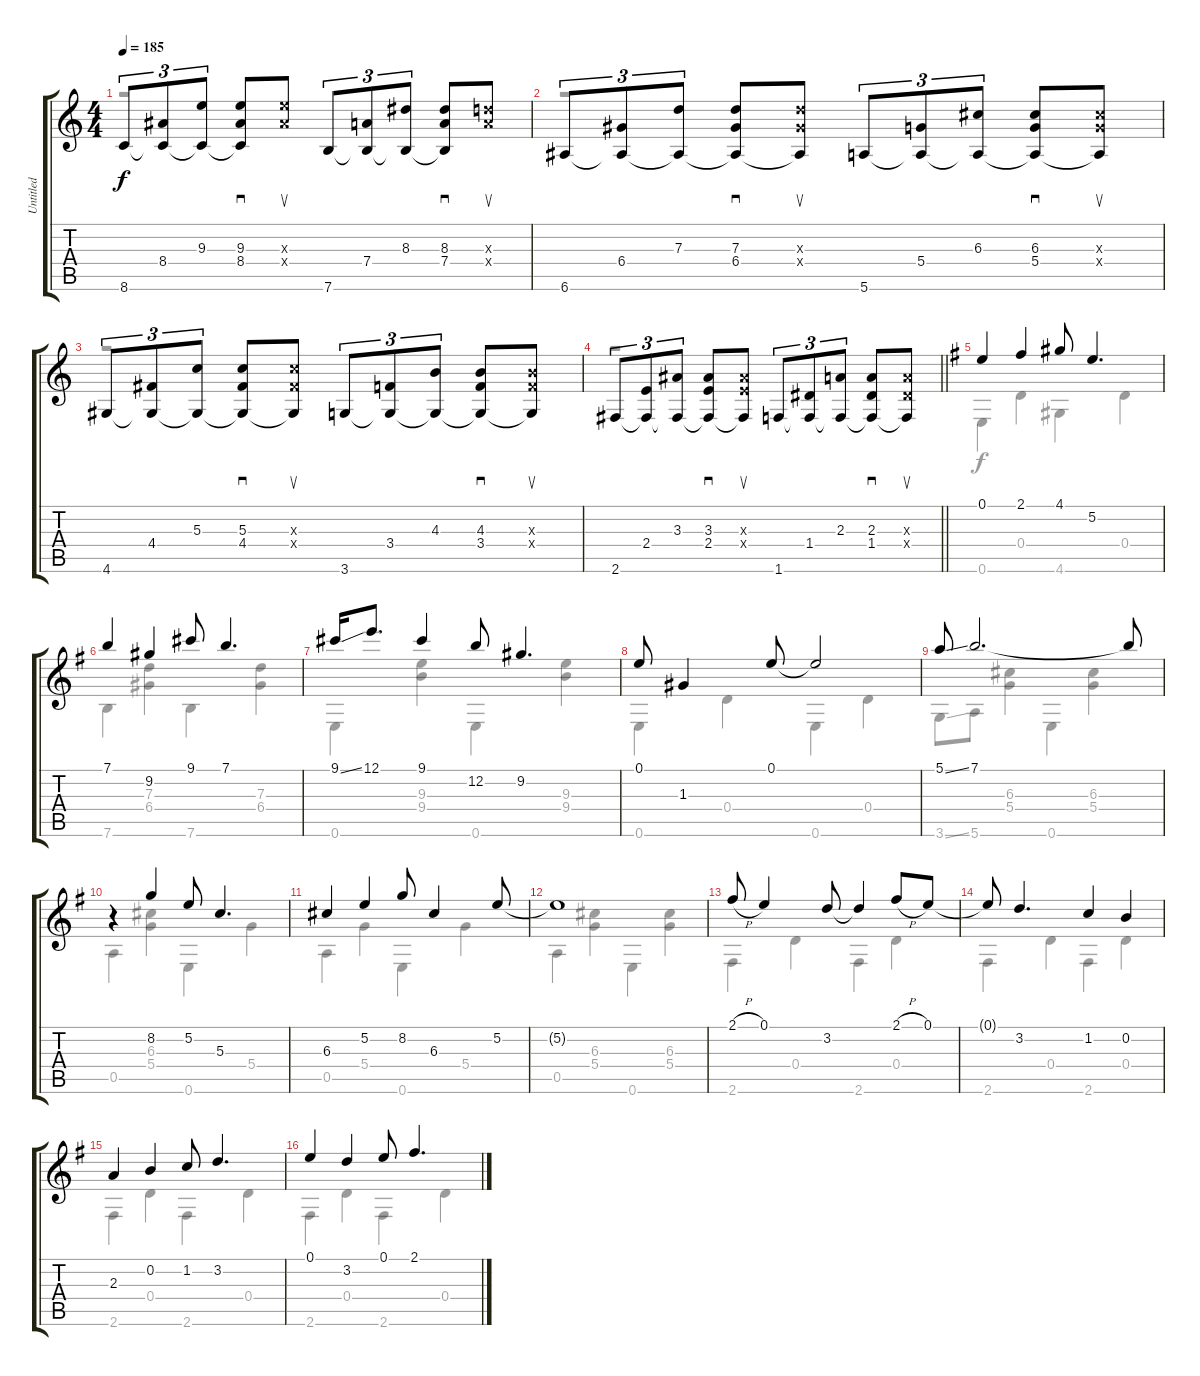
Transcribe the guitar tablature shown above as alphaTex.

\track ("Untitled" "Untitled") {instrument electricguitarmuted}
\staff {score tabs}
\tuning (E4 B3 G3 D3 A2 E2) {hide}
\voice
\ts (4 4)
\tempo 185
\clef g2
\ks c
8.6.8{tu (3 2) dy f} (8.4 8.6{t}).8{tu (3 2)} (9.3 8.6{t}).8{tu (3 2)} (9.3 8.4 8.6{t}).8{sd} (9.3{x} 8.4{x}).8{su} 7.6.8{tu (3 2)} (7.4 7.6{t}).8{tu (3 2)} (8.3 7.6{t}).8{tu (3 2)} (8.3 7.4 7.6{t}).8{sd} (7.3{x} 7.4{x}).8{su} |
6.6.8{tu (3 2)} (6.4 6.6{t}).8{tu (3 2)} (7.3 6.6{t}).8{tu (3 2)} (7.3 6.4 6.6{t}).8{sd} (7.3{x} 6.4{x} 6.6{t}).8{su} 5.6.8{tu (3 2)} (5.4 5.6{t}).8{tu (3 2)} (6.3 5.6{t}).8{tu (3 2)} (6.3 5.4 5.6{t}).8{sd} (6.3{x} 5.4{x} 5.6{t}).8{su} |
4.6.8{tu (3 2)} (4.4 4.6{t}).8{tu (3 2)} (5.3 4.6{t}).8{tu (3 2)} (5.3 4.4 4.6{t}).8{sd} (5.3{x} 4.4{x} 4.6{t}).8{su} 3.6.8{tu (3 2)} (3.4 3.6{t}).8{tu (3 2)} (4.3 3.6{t}).8{tu (3 2)} (4.3 3.4 3.6{t}).8{sd} (4.3{x} 3.4{x} 3.6{t}).8{su} |
\barLineRight lightlight
2.6.8{tu (3 2)} (2.4 2.6{t}).8{tu (3 2)} (3.3 2.6{t}).8{tu (3 2)} (3.3 2.4 2.6{t}).8{sd} (3.3{x} 2.4{x} 2.6{t}).8{su} 1.6.8{tu (3 2)} (1.4 1.6{t}).8{tu (3 2)} (2.3 1.6{t}).8{tu (3 2)} (2.3 1.4 1.6{t}).8{sd} (2.3{x} 1.4{x} 1.6{t}).8{su} |
\ks g
0.1.4 2.1.4 4.1.8 5.2.4{d} |
7.1.4 9.2.4 9.1.8 7.1.4{d} |
9.1{ss}.16 12.1.8{d} 9.1.4 12.2.8 9.2.4{d} |
0.1.8 1.3.4 0.1.8 0.1{t}.2 |
5.1{ss}.8 7.1.2{d} 7.1{t}.8 |
r.4 8.2.4 5.2.8 5.3.4{d} |
6.3.4 5.2.4 8.2.8 6.3.4 5.2.8 |
5.2{t}.1 |
2.1{h}.8 0.1.4 3.2.8 3.2{t}.4 2.1{h}.8 0.1.8 |
0.1{t}.8 3.2.4{d} 1.2.4 0.2.4 |
2.3.4 0.2.4 1.2.8 3.2.4{d} |
0.1.4 3.2.4 0.1.8 2.1.4{d}
\voice
\clef g2
\ottava regular
\simile none
\ks c
r.1{dy f} |
r.1 |
r.1 |
\barLineRight lightlight
r.1 |
\ks g
0.6.4 0.4.4 4.6.4 0.4.4 |
7.6.4 (7.3 6.4).4 7.6.4 (7.3 6.4).4 |
0.6.4 (9.3 9.4).4 0.6.4 (9.3 9.4).4 |
0.6.4 0.4.4 0.6.4 0.4.4 |
3.6{ss}.8 5.6.8 (6.3 5.4).4 0.6.4 (6.3 5.4).4 |
0.5.4 (6.3 5.4).4 0.6.4 5.4.4 |
0.5.4 5.4.4 0.6.4 5.4.4 |
0.5.4 (6.3 5.4).4 0.6.4 (6.3 5.4).4 |
2.6.4 0.4.4 2.6.4 0.4.4 |
2.6.4 0.4.4 2.6.4 0.4.4 |
2.6.4 0.4.4 2.6.4 0.4.4 |
2.6.4 0.4.4 2.6.4 0.4.4
